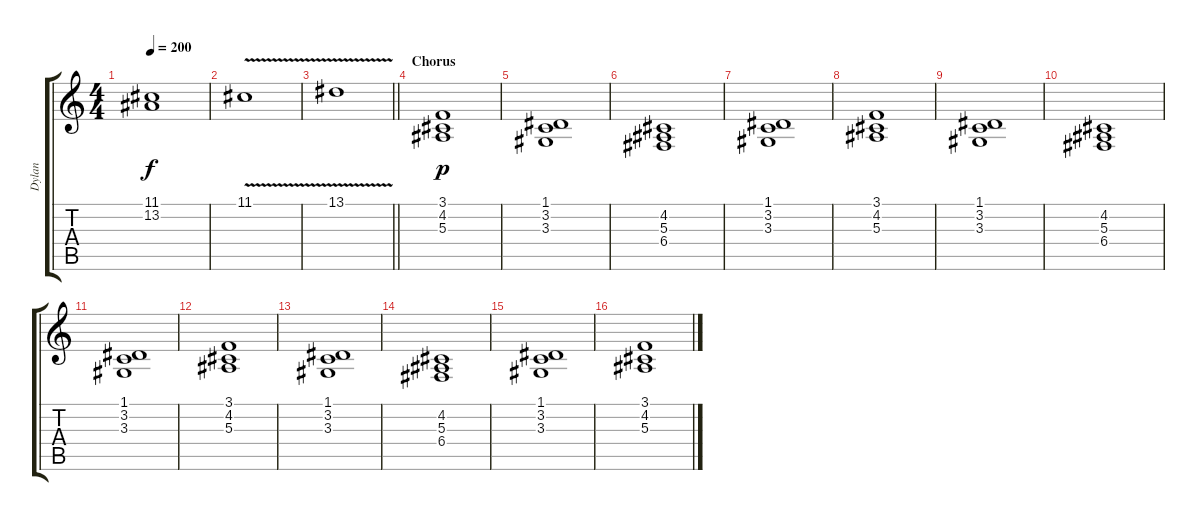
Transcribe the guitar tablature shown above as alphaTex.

\track ("Dylan" "Dylan") {instrument pad2warm}
\staff {score tabs}
\tuning (D4 A3 F3 C3 G2 D2) {hide}
\ts (4 4)
\tempo 200
\clef g2
\ks c
(11.1 13.2).1{dy f} |
11.1{v}.1 |
\barLineRight lightlight
13.1{v}.1 |
\section ("" "Chorus")
(3.1 4.2 5.3).1{dy p} |
(1.1 3.2 3.3).1{volume 16} |
(4.2 5.3 6.4).1 |
(1.1 3.2 3.3).1 |
(3.1 4.2 5.3).1 |
(1.1 3.2 3.3).1{volume 16} |
(4.2 5.3 6.4).1 |
(1.1 3.2 3.3).1 |
(3.1 4.2 5.3).1 |
(1.1 3.2 3.3).1{volume 16} |
(4.2 5.3 6.4).1 |
(1.1 3.2 3.3).1 |
(3.1 4.2 5.3).1
